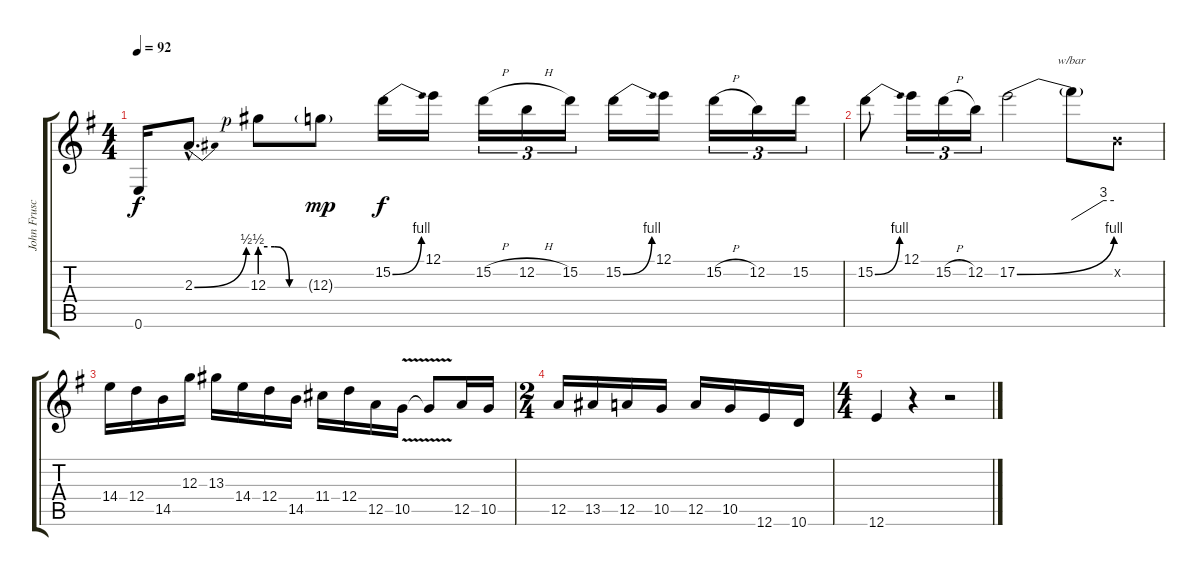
\track ("John Frusciante (Gtr 1)" "John Frusc") {instrument distortionguitar}
\staff {score tabs}
\tuning (E4 B3 G3 D3 A2 E2) {hide}
\ts (4 4)
\tempo 92
\clef g2
\ks eminor
0.6.16{dy f} 2.3{be (bend 0 0 60 2) hac}.8{d} 12.3{be (custom 0 2 20 2 40 0 60 0) rf 1}.8 12.3{g}.8{dy mp} 15.2{be (bend 0 0 60 4)}.16{dy f} 12.1.16 15.2{h}.16{tu (3 2)} 12.2{h}.16{tu (3 2)} 15.2.16{tu (3 2)} 15.2{be (bend 0 0 60 4)}.16 12.1.16 15.2{h}.16{tu (3 2)} 12.2.16{tu (3 2)} 15.2.16{tu (3 2)} |
15.2{be (bend 0 0 60 4)}.8 12.1.16{tu (3 2)} 15.2{h}.16{tu (3 2)} 12.2.16{tu (3 2)} 17.2{be (bend 0 0 60 4)}.2 17.2{t}.8{tbe (custom default 0 0 45 12 60 12)} 0.2{x}.8 |
14.4.16 12.4.16 14.5.16 12.3.16 13.3.16 14.4.16 12.4.16 14.5.16 11.4.16 12.4.16 12.5.16 10.5{v}.16 10.5{t}.8 12.5.16 10.5.16 |
\ts (2 4)
12.5.16 13.5.16 12.5.16 10.5.16 12.5.16 10.5.16 12.6.16 10.6.16 |
\ts (4 4)
12.6.4 r.4 r.2
